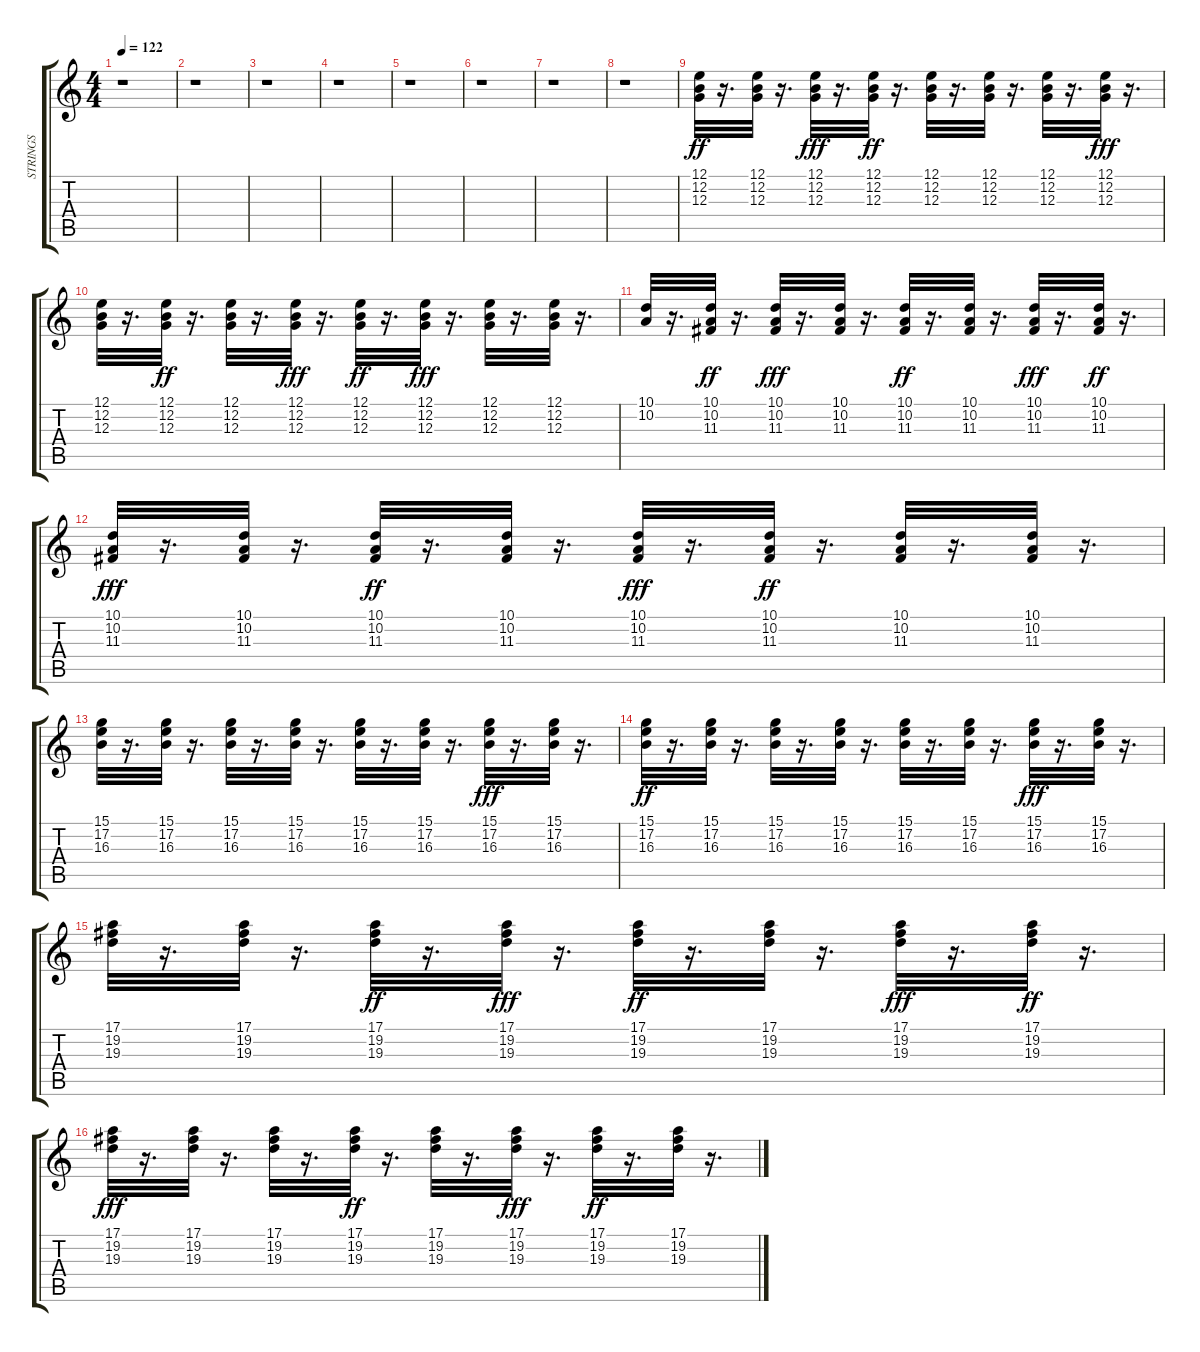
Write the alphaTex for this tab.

\track ("STRINGS" "STRINGS") {instrument stringensemble1}
\staff {score tabs}
\tuning (E4 B3 G3 D3 A2 E2) {hide}
\ts (4 4)
\tempo 122
\clef g2
\ks c
r.1{dy fff} |
r.1 |
r.1 |
r.1 |
r.1 |
r.1 |
r.1 |
r.1 |
(12.1 12.2 12.3).32{dy ff} r.16{d} (12.1 12.2 12.3).32 r.16{d} (12.1 12.2 12.3).32{dy fff} r.16{d} (12.1 12.2 12.3).32{dy ff} r.16{d} (12.1 12.2 12.3).32 r.16{d} (12.1 12.2 12.3).32 r.16{d} (12.1 12.2 12.3).32 r.16{d} (12.1 12.2 12.3).32{dy fff} r.16{d} |
(12.1 12.2 12.3).32 r.16{d} (12.1 12.2 12.3).32{dy ff} r.16{d} (12.1 12.2 12.3).32 r.16{d} (12.1 12.2 12.3).32{dy fff} r.16{d} (12.1 12.2 12.3).32{dy ff} r.16{d} (12.1 12.2 12.3).32{dy fff} r.16{d} (12.1 12.2 12.3).32 r.16{d} (12.1 12.2 12.3).32 r.16{d} |
(10.1 10.2).32 r.16{d} (10.1 10.2 11.3).32{dy ff} r.16{d} (10.1 10.2 11.3).32{dy fff} r.16{d} (10.1 10.2 11.3).32 r.16{d} (10.1 10.2 11.3).32{dy ff} r.16{d} (10.1 10.2 11.3).32 r.16{d} (10.1 10.2 11.3).32{dy fff} r.16{d} (10.1 10.2 11.3).32{dy ff} r.16{d} |
(10.1 10.2 11.3).32{dy fff} r.16{d} (10.1 10.2 11.3).32 r.16{d} (10.1 10.2 11.3).32{dy ff} r.16{d} (10.1 10.2 11.3).32 r.16{d} (10.1 10.2 11.3).32{dy fff} r.16{d} (10.1 10.2 11.3).32{dy ff} r.16{d} (10.1 10.2 11.3).32 r.16{d} (10.1 10.2 11.3).32 r.16{d} |
(15.1 17.2 16.3).32 r.16{d} (15.1 17.2 16.3).32 r.16{d} (15.1 17.2 16.3).32 r.16{d} (15.1 17.2 16.3).32 r.16{d} (15.1 17.2 16.3).32 r.16{d} (15.1 17.2 16.3).32 r.16{d} (15.1 17.2 16.3).32{dy fff} r.16{d} (15.1 17.2 16.3).32 r.16{d} |
(15.1 17.2 16.3).32{dy ff} r.16{d} (15.1 17.2 16.3).32 r.16{d} (15.1 17.2 16.3).32 r.16{d} (15.1 17.2 16.3).32 r.16{d} (15.1 17.2 16.3).32 r.16{d} (15.1 17.2 16.3).32 r.16{d} (15.1 17.2 16.3).32{dy fff} r.16{d} (15.1 17.2 16.3).32 r.16{d} |
(17.1 19.2 19.3).32 r.16{d} (17.1 19.2 19.3).32 r.16{d} (17.1 19.2 19.3).32{dy ff} r.16{d} (17.1 19.2 19.3).32{dy fff} r.16{d} (17.1 19.2 19.3).32{dy ff} r.16{d} (17.1 19.2 19.3).32 r.16{d} (17.1 19.2 19.3).32{dy fff} r.16{d} (17.1 19.2 19.3).32{dy ff} r.16{d} |
(17.1 19.2 19.3).32{dy fff} r.16{d} (17.1 19.2 19.3).32 r.16{d} (17.1 19.2 19.3).32 r.16{d} (17.1 19.2 19.3).32{dy ff} r.16{d} (17.1 19.2 19.3).32 r.16{d} (17.1 19.2 19.3).32{dy fff} r.16{d} (17.1 19.2 19.3).32{dy ff} r.16{d} (17.1 19.2 19.3).32 r.16{d}
